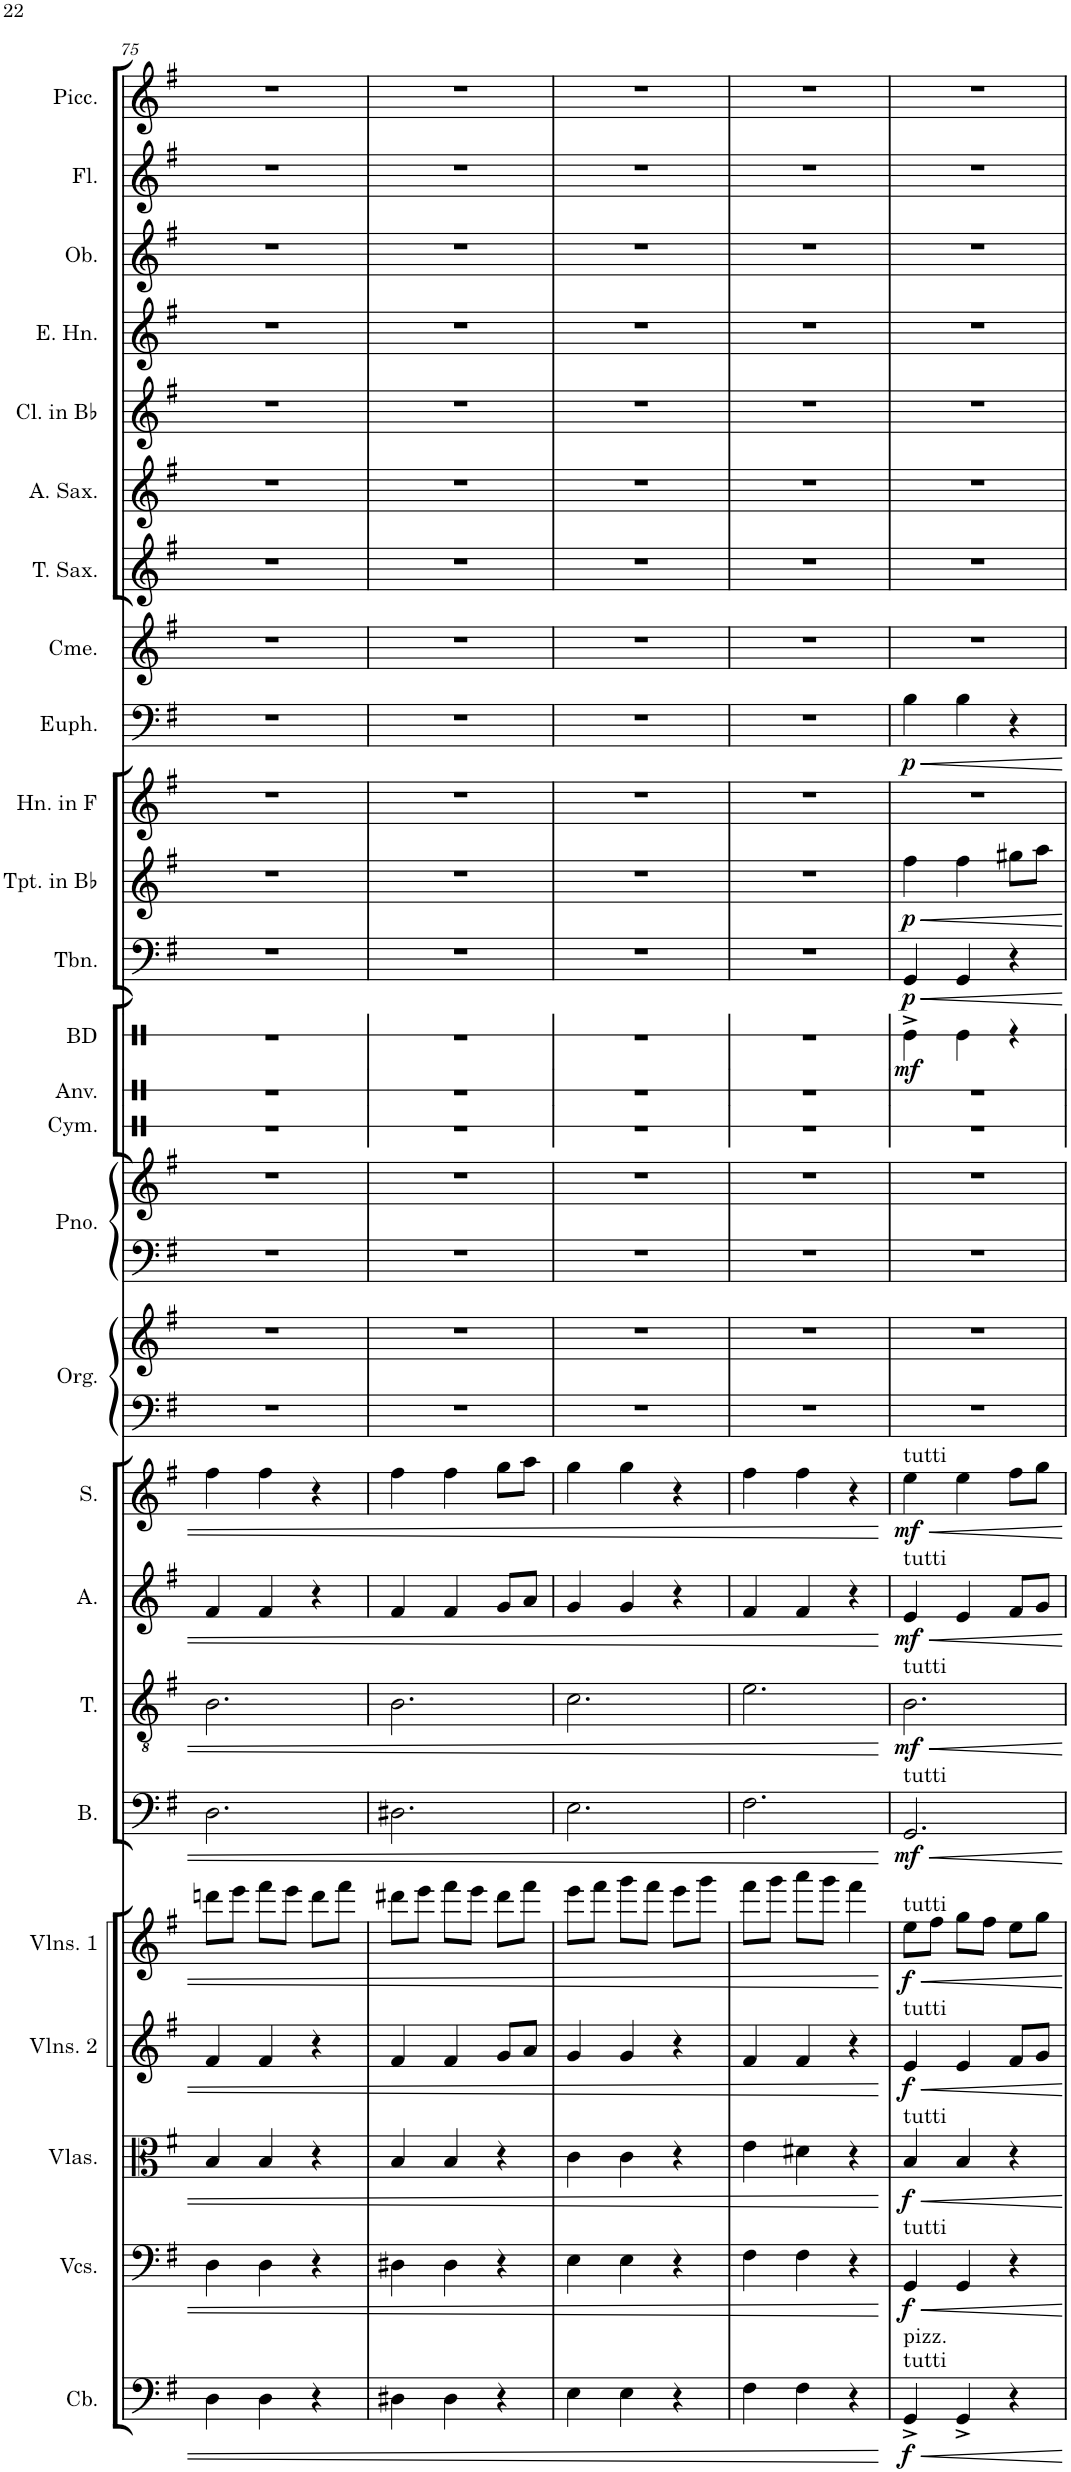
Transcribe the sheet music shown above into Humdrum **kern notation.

**kern	**dynam	**kern	**dynam	**kern	**dynam	**kern	**dynam	**kern	**dynam	**kern	**dynam	**kern	**dynam	**kern	**dynam	**kern	**dynam	**kern	**kern	**kern	**kern	**kern	**dynam	**kern	**dynam	**kern	**dynam	**kern	**kern	**dynam	**kern	**kern	**kern	**kern	**kern	**kern	**kern	**kern
*part24	*part24	*part23	*part23	*part22	*part22	*part21	*part21	*part20	*part20	*part19	*part19	*part18	*part18	*part17	*part17	*part16	*part16	*part15	*part15	*part14	*part14	*part13	*part13	*part12	*part12	*part11	*part11	*part10	*part9	*part9	*part8	*part7	*part6	*part5	*part4	*part3	*part2	*part1
*staff26	*staff26	*staff25	*staff25	*staff24	*staff24	*staff23	*staff23	*staff22	*staff22	*staff21	*staff21	*staff20	*staff20	*staff19	*staff19	*staff18	*staff18	*staff17	*staff16	*staff15	*staff14	*staff13	*staff13	*staff12	*staff12	*staff11	*staff11	*staff10	*staff9	*staff9	*staff8	*staff7	*staff6	*staff5	*staff4	*staff3	*staff2	*staff1
*I"Contrabass	*	*I"Violoncellos	*	*I"Violas	*	*I"Violins 2	*	*I"Violins 1	*	*I"Bass	*	*I"Tenor	*	*I"Alto	*	*I"Soprano	*	*I"Organ	*	*I"Piano	*	*I"Bass Drum	*	*I"Trombone	*	*I"Trumpet in Bb	*	*I"Horn in F	*I"Euphonium	*	*I"Chimes	*I"Tenor Saxophone	*I"Alto Saxophone	*I"Clarinet in Bb	*I"English Horn	*I"Oboe	*I"Flute	*I"Piccolo
*I'Cb.	*	*I'Vcs.	*	*I'Vlas.	*	*I'Vlns. 2	*	*I'Vlns. 1	*	*I'B.	*	*I'T.	*	*I'A.	*	*I'S.	*	*I'Org.	*	*I'Pno.	*	*I'BD	*	*I'Tbn.	*	*I'Tpt. in Bb	*	*I'Hn. in F	*I'Euph.	*	*I'Cme.	*I'T. Sax.	*I'A. Sax.	*I'Cl. in Bb	*I'E. Hn.	*I'Ob.	*I'Fl.	*I'Picc.
!!LO:PB:g=z
*clefF4	*	*clefF4	*	*clefC3	*	*clefG2	*	*clefG2	*	*clefF4	*	*clefGv2	*	*clefG2	*	*clefG2	*	*clefF4	*clefG2	*clefF4	*clefG2	*clefX	*	*clefF4	*	*clefG2	*	*clefG2	*clefF4	*	*clefG2	*clefG2	*clefG2	*clefG2	*clefG2	*clefG2	*clefG2	*clefG2
*Trd7c12	*	*	*	*	*	*	*	*	*	*	*	*	*	*	*	*	*	*	*	*	*	*	*	*	*	*Trd1c2	*	*Trd4c7	*	*	*	*Trd8c14	*Trd5c9	*Trd1c2	*Trd4c7	*	*	*Trd-7c-12
*k[f#]	*	*k[f#]	*	*k[f#]	*	*k[f#]	*	*k[f#]	*	*k[f#]	*	*k[f#]	*	*k[f#]	*	*k[f#]	*	*k[f#]	*k[f#]	*k[f#]	*k[f#]	*k[]	*	*k[f#]	*	*k[f#]	*	*k[f#]	*k[f#]	*	*k[f#]	*k[f#]	*k[f#]	*k[f#]	*k[f#]	*k[f#]	*k[f#]	*k[f#]
*M3/4	*	*M3/4	*	*M3/4	*	*M3/4	*	*M3/4	*	*M3/4	*	*M3/4	*	*M3/4	*	*M3/4	*	*M3/4	*M3/4	*M3/4	*M3/4	*M3/4	*	*M3/4	*	*M3/4	*	*M3/4	*M3/4	*	*M3/4	*M3/4	*M3/4	*M3/4	*M3/4	*M3/4	*M3/4	*M3/4
=75	=75	=75	=75	=75	=75	=75	=75	=75	=75	=75	=75	=75	=75	=75	=75	=75	=75	=75	=75	=75	=75	=75	=75	=75	=75	=75	=75	=75	=75	=75	=75	=75	=75	=75	=75	=75	=75	=75
4D\	.	4D\	.	4B/	.	4f#/	.	8dddn\L	.	2.D\	.	2.B\	.	4f#/	.	4ff#\	.	2.r	2.r	2.r	2.r	2.r	.	2.r	.	2.r	.	2.r	2.r	.	2.r	2.r	2.r	2.r	2.r	2.r	2.r	2.r
.	.	.	.	.	.	.	.	8eee\J	.	.	.	.	.	.	.	.	.	.	.	.	.	.	.	.	.	.	.	.	.	.	.	.	.	.	.	.	.	.
4D\	.	4D\	.	4B/	.	4f#/	.	8fff#\L	.	.	.	.	.	4f#/	.	4ff#\	.	.	.	.	.	.	.	.	.	.	.	.	.	.	.	.	.	.	.	.	.	.
.	.	.	.	.	.	.	.	8eee\J	.	.	.	.	.	.	.	.	.	.	.	.	.	.	.	.	.	.	.	.	.	.	.	.	.	.	.	.	.	.
4r	.	4r	.	4r	.	4r	.	8ddd\L	.	.	.	.	.	4r	.	4r	.	.	.	.	.	.	.	.	.	.	.	.	.	.	.	.	.	.	.	.	.	.
.	.	.	.	.	.	.	.	8fff#\J	.	.	.	.	.	.	.	.	.	.	.	.	.	.	.	.	.	.	.	.	.	.	.	.	.	.	.	.	.	.
=76	=76	=76	=76	=76	=76	=76	=76	=76	=76	=76	=76	=76	=76	=76	=76	=76	=76	=76	=76	=76	=76	=76	=76	=76	=76	=76	=76	=76	=76	=76	=76	=76	=76	=76	=76	=76	=76	=76
4D#X\	.	4D#X\	.	4B/	.	4f#/	.	8ddd#X\L	.	2.D#X\	.	2.B\	.	4f#/	.	4ff#\	.	2.r	2.r	2.r	2.r	2.r	.	2.r	.	2.r	.	2.r	2.r	.	2.r	2.r	2.r	2.r	2.r	2.r	2.r	2.r
.	.	.	.	.	.	.	.	8eee\J	.	.	.	.	.	.	.	.	.	.	.	.	.	.	.	.	.	.	.	.	.	.	.	.	.	.	.	.	.	.
4D#\	.	4D#\	.	4B/	.	4f#/	.	8fff#\L	.	.	.	.	.	4f#/	.	4ff#\	.	.	.	.	.	.	.	.	.	.	.	.	.	.	.	.	.	.	.	.	.	.
.	.	.	.	.	.	.	.	8eee\J	.	.	.	.	.	.	.	.	.	.	.	.	.	.	.	.	.	.	.	.	.	.	.	.	.	.	.	.	.	.
4r	.	4r	.	4r	.	8g/L	.	8ddd#\L	.	.	.	.	.	8g/L	.	8gg\L	.	.	.	.	.	.	.	.	.	.	.	.	.	.	.	.	.	.	.	.	.	.
.	.	.	.	.	.	8a/J	.	8fff#\J	.	.	.	.	.	8a/J	.	8aa\J	.	.	.	.	.	.	.	.	.	.	.	.	.	.	.	.	.	.	.	.	.	.
=77	=77	=77	=77	=77	=77	=77	=77	=77	=77	=77	=77	=77	=77	=77	=77	=77	=77	=77	=77	=77	=77	=77	=77	=77	=77	=77	=77	=77	=77	=77	=77	=77	=77	=77	=77	=77	=77	=77
4E\	.	4E\	.	4c\	.	4g/	.	8eee\L	.	2.E\	.	2.c\	.	4g/	.	4gg\	.	2.r	2.r	2.r	2.r	2.r	.	2.r	.	2.r	.	2.r	2.r	.	2.r	2.r	2.r	2.r	2.r	2.r	2.r	2.r
.	.	.	.	.	.	.	.	8fff#\J	.	.	.	.	.	.	.	.	.	.	.	.	.	.	.	.	.	.	.	.	.	.	.	.	.	.	.	.	.	.
4E\	.	4E\	.	4c\	.	4g/	.	8ggg\L	.	.	.	.	.	4g/	.	4gg\	.	.	.	.	.	.	.	.	.	.	.	.	.	.	.	.	.	.	.	.	.	.
.	.	.	.	.	.	.	.	8fff#\J	.	.	.	.	.	.	.	.	.	.	.	.	.	.	.	.	.	.	.	.	.	.	.	.	.	.	.	.	.	.
4r	.	4r	.	4r	.	4r	.	8eee\L	.	.	.	.	.	4r	.	4r	.	.	.	.	.	.	.	.	.	.	.	.	.	.	.	.	.	.	.	.	.	.
.	.	.	.	.	.	.	.	8ggg\J	.	.	.	.	.	.	.	.	.	.	.	.	.	.	.	.	.	.	.	.	.	.	.	.	.	.	.	.	.	.
=78	=78	=78	=78	=78	=78	=78	=78	=78	=78	=78	=78	=78	=78	=78	=78	=78	=78	=78	=78	=78	=78	=78	=78	=78	=78	=78	=78	=78	=78	=78	=78	=78	=78	=78	=78	=78	=78	=78
4F#\	.	4F#\	.	4e\	.	4f#/	.	8fff#\L	.	2.F#\	.	2.e\	.	4f#/	.	4ff#\	.	2.r	2.r	2.r	2.r	2.r	.	2.r	.	2.r	.	2.r	2.r	.	2.r	2.r	2.r	2.r	2.r	2.r	2.r	2.r
.	.	.	.	.	.	.	.	8ggg\J	.	.	.	.	.	.	.	.	.	.	.	.	.	.	.	.	.	.	.	.	.	.	.	.	.	.	.	.	.	.
4F#\	.	4F#\	.	4d#X\	.	4f#/	.	8aaa\L	.	.	.	.	.	4f#/	.	4ff#\	.	.	.	.	.	.	.	.	.	.	.	.	.	.	.	.	.	.	.	.	.	.
.	.	.	.	.	.	.	.	8ggg\J	.	.	.	.	.	.	.	.	.	.	.	.	.	.	.	.	.	.	.	.	.	.	.	.	.	.	.	.	.	.
4r	.	4r	.	4r	.	4r	.	4fff#\	.	.	.	.	.	4r	.	4r	.	.	.	.	.	.	.	.	.	.	.	.	.	.	.	.	.	.	.	.	.	.
=79	=79	=79	=79	=79	=79	=79	=79	=79	=79	=79	=79	=79	=79	=79	=79	=79	=79	=79	=79	=79	=79	=79	=79	=79	=79	=79	=79	=79	=79	=79	=79	=79	=79	=79	=79	=79	=79	=79
!	!	!	!	!	!	!	!	!	!	!	!	!	!	!	!	!LO:TX:a:t=tutti	!	!	!	!	!	!	!	!	!	!	!	!	!	!	!	!	!	!	!	!	!	!
!	!	!	!	!	!	!	!	!	!	!	!	!	!	!LO:TX:a:t=tutti	!	!	!	!	!	!	!	!	!	!	!	!	!	!	!	!	!	!	!	!	!	!	!	!
!	!	!	!	!	!	!	!	!	!	!	!	!LO:TX:a:t=tutti	!	!	!	!	!	!	!	!	!	!	!	!	!	!	!	!	!	!	!	!	!	!	!	!	!	!
!	!	!	!	!	!	!	!	!	!	!LO:TX:a:t=tutti	!	!	!	!	!	!	!	!	!	!	!	!	!	!	!	!	!	!	!	!	!	!	!	!	!	!	!	!
!	!	!	!	!	!	!	!	!LO:TX:a:t=tutti	!	!	!	!	!	!	!	!	!	!	!	!	!	!	!	!	!	!	!	!	!	!	!	!	!	!	!	!	!	!
!	!	!	!	!	!	!LO:TX:a:t=tutti	!	!	!	!	!	!	!	!	!	!	!	!	!	!	!	!	!	!	!	!	!	!	!	!	!	!	!	!	!	!	!	!
!	!	!	!	!LO:TX:a:t=tutti	!	!	!	!	!	!	!	!	!	!	!	!	!	!	!	!	!	!	!	!	!	!	!	!	!	!	!	!	!	!	!	!	!	!
!	!	!LO:TX:a:t=tutti	!	!	!	!	!	!	!	!	!	!	!	!	!	!	!	!	!	!	!	!	!	!	!	!	!	!	!	!	!	!	!	!	!	!	!	!
!LO:TX:a:t=tutti	!	!	!	!	!	!	!	!	!	!	!	!	!	!	!	!	!	!	!	!	!	!	!	!	!	!	!	!	!	!	!	!	!	!	!	!	!	!
!LO:TX:a:t=pizz.	!	!	!	!	!	!	!	!	!	!	!	!	!	!	!	!	!	!	!	!	!	!	!	!	!	!	!	!	!	!	!	!	!	!	!	!	!	!
!	!LO:DY:b	!	!LO:DY:b	!	!LO:DY:b	!	!LO:DY:b	!	!LO:DY:b	!	!LO:DY:b	!	!LO:DY:b	!	!LO:DY:b	!	!LO:DY:b	!	!	!	!	!	!LO:DY:b	!	!LO:DY:b	!	!LO:DY:b	!	!	!LO:DY:b	!	!	!	!	!	!	!	!
4GG^/	f	4GG/	f	4B/	f	4e/	f	8ee\L	f	2.GG/	mf	2.B\	mf	4e/	mf	4ee\	mf	2.r	2.r	2.r	2.r	4Re^\	mf	4GG/	p	4ff#\	p	2.r	4B\	p	2.r	2.r	2.r	2.r	2.r	2.r	2.r	2.r
.	.	.	.	.	.	.	.	8ff#\J	.	.	.	.	.	.	.	.	.	.	.	.	.	.	.	.	.	.	.	.	.	.	.	.	.	.	.	.	.	.
4GG^/	.	4GG/	.	4B/	.	4e/	.	8gg\L	.	.	.	.	.	4e/	.	4ee\	.	.	.	.	.	4Re\	.	4GG/	.	4ff#\	.	.	4B\	.	.	.	.	.	.	.	.	.
.	.	.	.	.	.	.	.	8ff#\J	.	.	.	.	.	.	.	.	.	.	.	.	.	.	.	.	.	.	.	.	.	.	.	.	.	.	.	.	.	.
4r	.	4r	.	4r	.	8f#/L	.	8ee\L	.	.	.	.	.	8f#/L	.	8ff#\L	.	.	.	.	.	4r	.	4r	.	8gg#X\L	.	.	4r	.	.	.	.	.	.	.	.	.
.	.	.	.	.	.	8g/J	.	8gg\J	.	.	.	.	.	8g/J	.	8gg\J	.	.	.	.	.	.	.	.	.	8aa\J	.	.	.	.	.	.	.	.	.	.	.	.
=	=	=	=	=	=	=	=	=	=	=	=	=	=	=	=	=	=	=	=	=	=	=	=	=	=	=	=	=	=	=	=	=	=	=	=	=	=	=
*-	*-	*-	*-	*-	*-	*-	*-	*-	*-	*-	*-	*-	*-	*-	*-	*-	*-	*-	*-	*-	*-	*-	*-	*-	*-	*-	*-	*-	*-	*-	*-	*-	*-	*-	*-	*-	*-	*-
